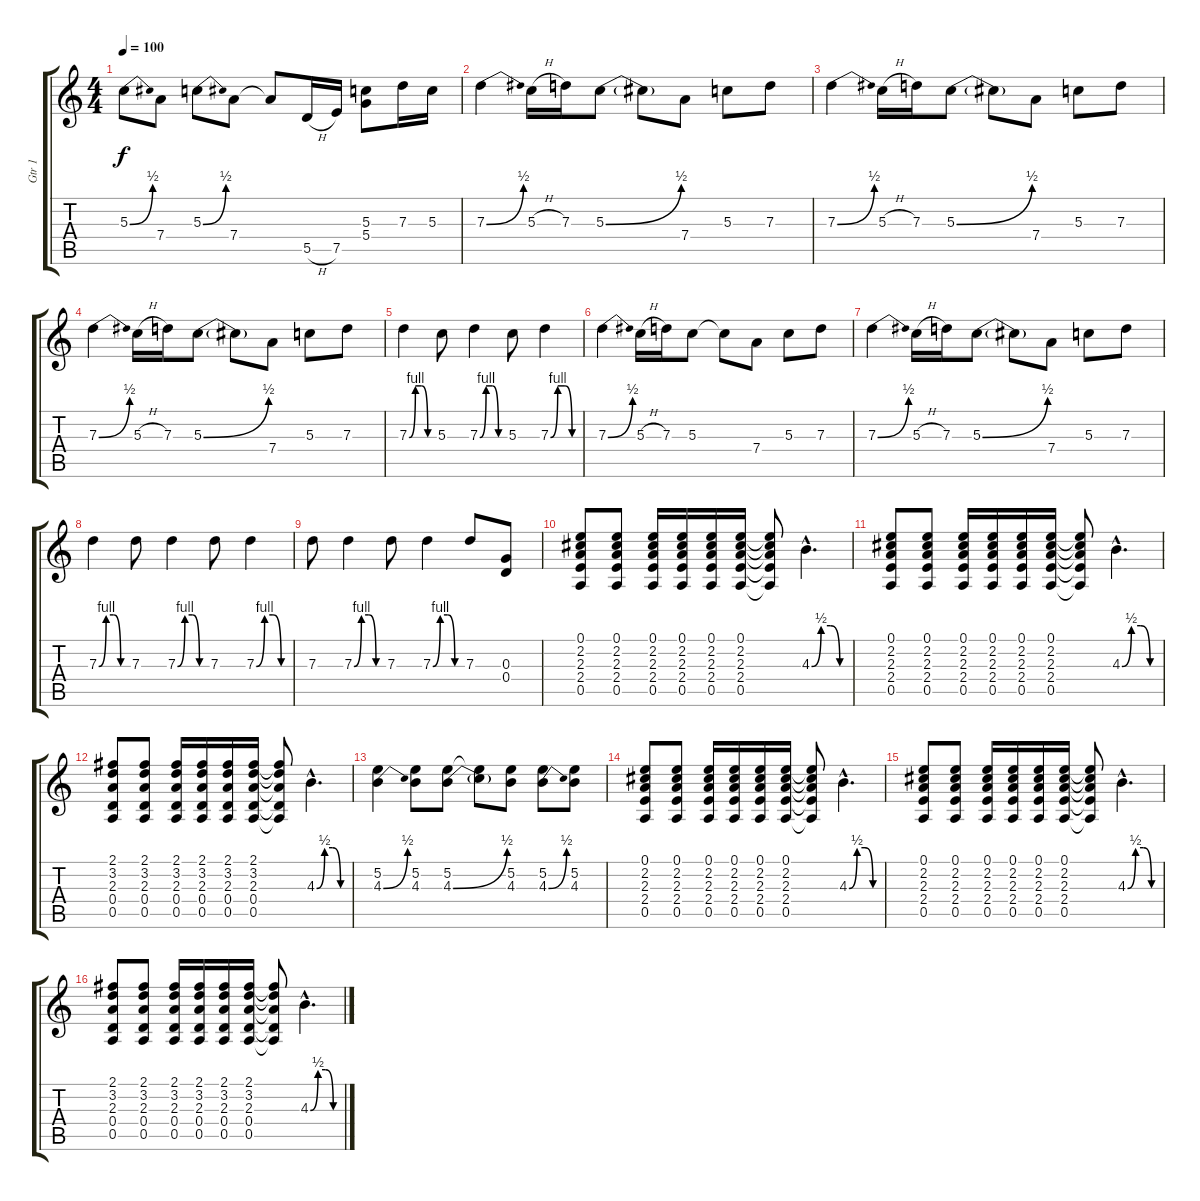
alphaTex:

\track ("Gtr 1" "Gtr 1") {instrument distortionguitar}
\staff {score tabs}
\tuning (E4 B3 G3 D3 A2 E2) {hide}
\ts (4 4)
\tempo 100
\clef g2
\ks c
5.3{be (bend 0 0 60 2)}.8{dy f} 7.4.8 5.3{be (bend 0 0 60 2)}.8 7.4.8 7.4{t}.8 5.5{h}.16 7.5.16 (5.3 5.4).8 7.3.16 5.3.16 |
7.3{be (bend 0 0 60 2)}.4 5.3{h}.16 7.3.16 5.3{be (bend 0 0 60 2)}.8 5.3{t}.8 7.4.8 5.3.8 7.3.8 |
7.3{be (bend 0 0 60 2)}.4 5.3{h}.16 7.3.16 5.3{be (bend 0 0 60 2)}.8 5.3{t}.8 7.4.8 5.3.8 7.3.8 |
7.3{be (bend 0 0 60 2)}.4 5.3{h}.16 7.3.16 5.3{be (bend 0 0 60 2)}.8 5.3{t}.8 7.4.8 5.3.8 7.3.8 |
7.3{be (custom 0 0 15 4 30 4 45 0 60 0)}.4 5.3.8 7.3{be (custom 0 0 15 4 30 4 45 0 60 0)}.4 5.3.8 7.3{be (custom 0 0 15 4 30 4 45 0 60 0)}.4 |
7.3{be (bend 0 0 60 2)}.4 5.3{h}.16 7.3.16 5.3.8 5.3{t}.8 7.4.8 5.3.8 7.3.8 |
7.3{be (bend 0 0 60 2)}.4 5.3{h}.16 7.3.16 5.3{be (bend 0 0 60 2)}.8 5.3{t}.8 7.4.8 5.3.8 7.3.8 |
7.3{be (custom 0 0 15 4 30 4 45 0 60 0)}.4 7.3.8 7.3{be (custom 0 0 15 4 30 4 45 0 60 0)}.4 7.3.8 7.3{be (custom 0 0 15 4 30 4 45 0 60 0)}.4 |
7.3.8 7.3{be (custom 0 0 15 4 30 4 45 0 60 0)}.4 7.3.8 7.3{be (custom 0 0 15 4 30 4 45 0 60 0)}.4 7.3.8 (0.3 0.4).8 |
(0.1 2.2 2.3 2.4 0.5).8 (0.1 2.2 2.3 2.4 0.5).8 (0.1 2.2 2.3 2.4 0.5).16 (0.1 2.2 2.3 2.4 0.5).16 (0.1 2.2 2.3 2.4 0.5).16 (0.1 2.2 2.3 2.4 0.5).16 (0.1{t} 2.2{t} 2.3{t} 2.4{t} 0.5{t}).8 4.3{be (custom 0 0 15 2 30 2 45 0 60 0) hac}.4{d} |
(0.1 2.2 2.3 2.4 0.5).8 (0.1 2.2 2.3 2.4 0.5).8 (0.1 2.2 2.3 2.4 0.5).16 (0.1 2.2 2.3 2.4 0.5).16 (0.1 2.2 2.3 2.4 0.5).16 (0.1 2.2 2.3 2.4 0.5).16 (0.1{t} 2.2{t} 2.3{t} 2.4{t} 0.5{t}).8 4.3{be (custom 0 0 15 2 30 2 45 0 60 0) hac}.4{d} |
(2.1 3.2 2.3 0.4 0.5).8 (2.1 3.2 2.3 0.4 0.5).8 (2.1 3.2 2.3 0.4 0.5).16 (2.1 3.2 2.3 0.4 0.5).16 (2.1 3.2 2.3 0.4 0.5).16 (2.1 3.2 2.3 0.4 0.5).16 (2.1{t} 3.2{t} 2.3{t} 0.4{t} 0.5{t}).8 4.3{be (custom 0 0 15 2 30 2 45 0 60 0) hac}.4{d} |
(5.2 4.3{be (bend 0 0 60 2)}).4 (5.2 4.3).8 (5.2 4.3{be (bend 0 0 60 2)}).8 (5.2{t} 4.3{t}).8 (5.2 4.3).8 (5.2 4.3{be (bend 0 0 60 2)}).8 (5.2 4.3).8 |
(0.1 2.2 2.3 2.4 0.5).8 (0.1 2.2 2.3 2.4 0.5).8 (0.1 2.2 2.3 2.4 0.5).16 (0.1 2.2 2.3 2.4 0.5).16 (0.1 2.2 2.3 2.4 0.5).16 (0.1 2.2 2.3 2.4 0.5).16 (0.1{t} 2.2{t} 2.3{t} 2.4{t} 0.5{t}).8 4.3{be (custom 0 0 15 2 30 2 45 0 60 0) hac}.4{d} |
(0.1 2.2 2.3 2.4 0.5).8 (0.1 2.2 2.3 2.4 0.5).8 (0.1 2.2 2.3 2.4 0.5).16 (0.1 2.2 2.3 2.4 0.5).16 (0.1 2.2 2.3 2.4 0.5).16 (0.1 2.2 2.3 2.4 0.5).16 (0.1{t} 2.2{t} 2.3{t} 2.4{t} 0.5{t}).8 4.3{be (custom 0 0 15 2 30 2 45 0 60 0) hac}.4{d} |
(2.1 3.2 2.3 0.4 0.5).8 (2.1 3.2 2.3 0.4 0.5).8 (2.1 3.2 2.3 0.4 0.5).16 (2.1 3.2 2.3 0.4 0.5).16 (2.1 3.2 2.3 0.4 0.5).16 (2.1 3.2 2.3 0.4 0.5).16 (2.1{t} 3.2{t} 2.3{t} 0.4{t} 0.5{t}).8 4.3{be (custom 0 0 15 2 30 2 45 0 60 0) hac}.4{d}
